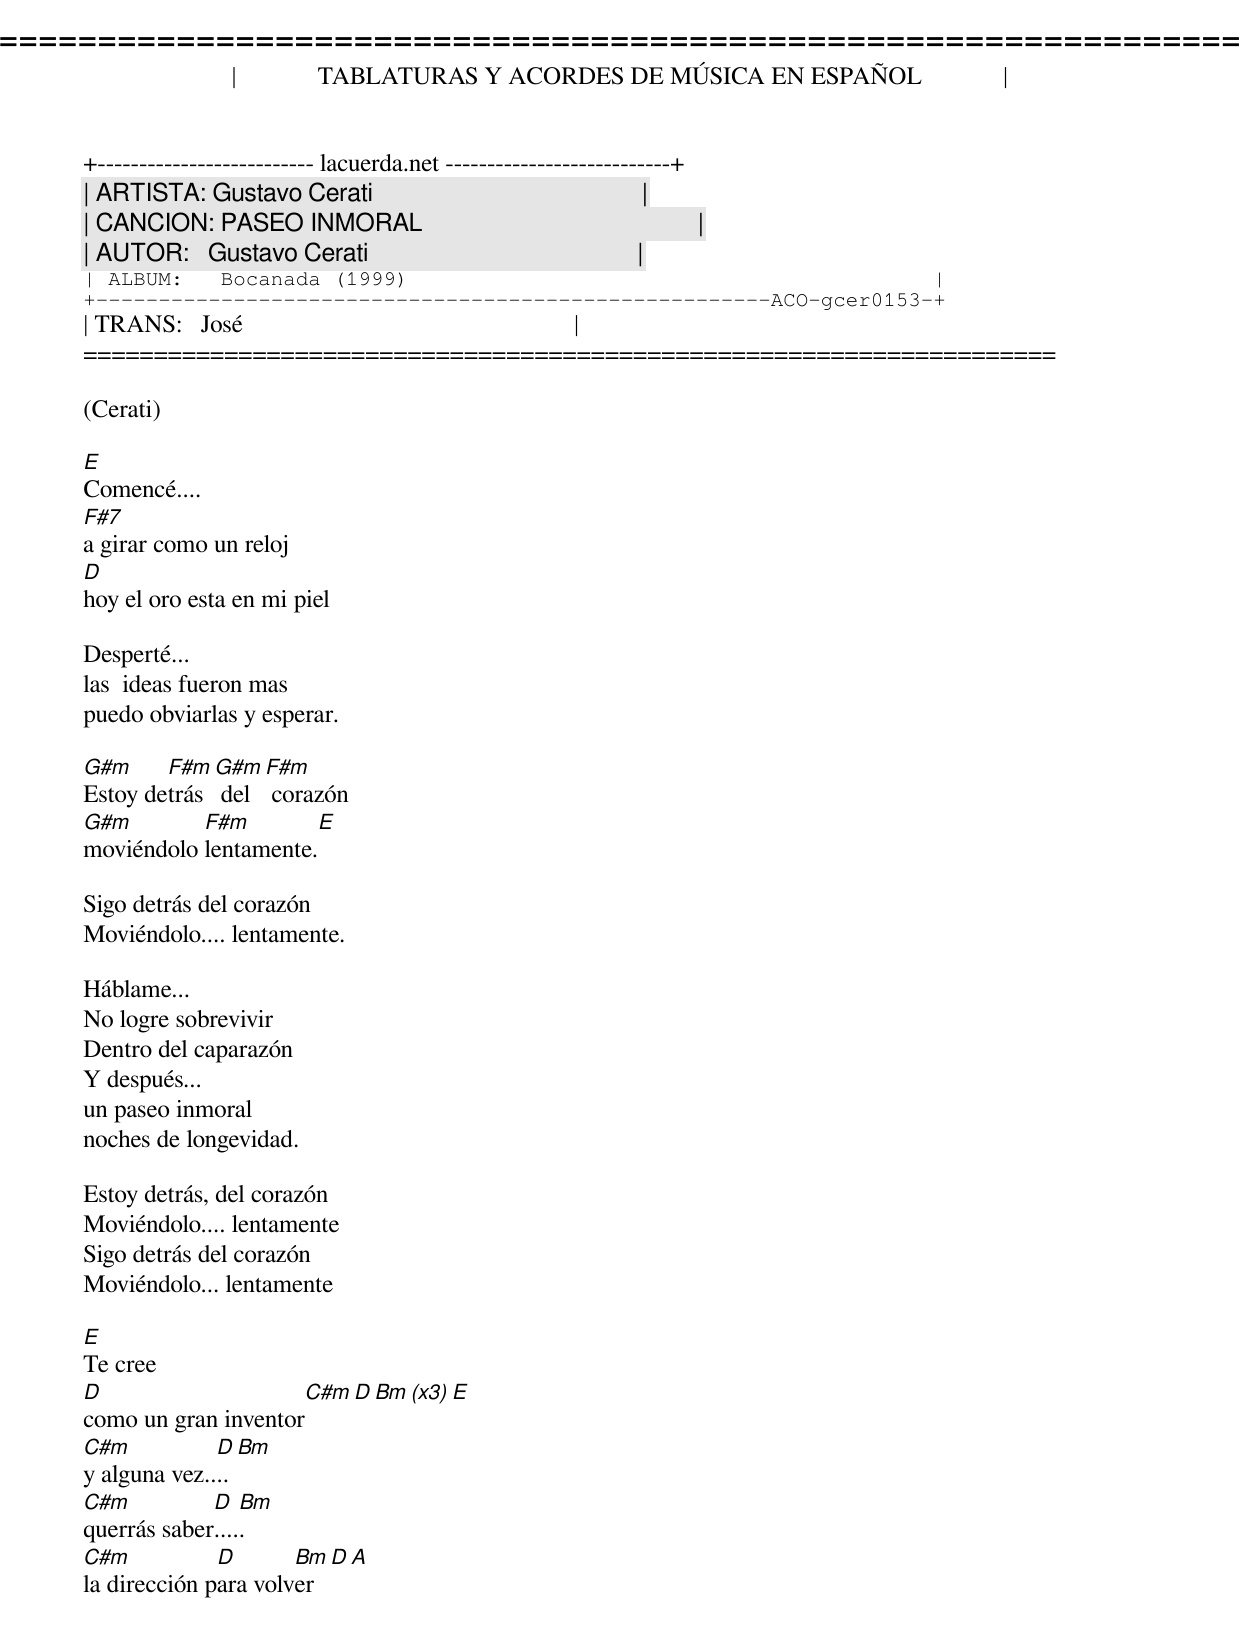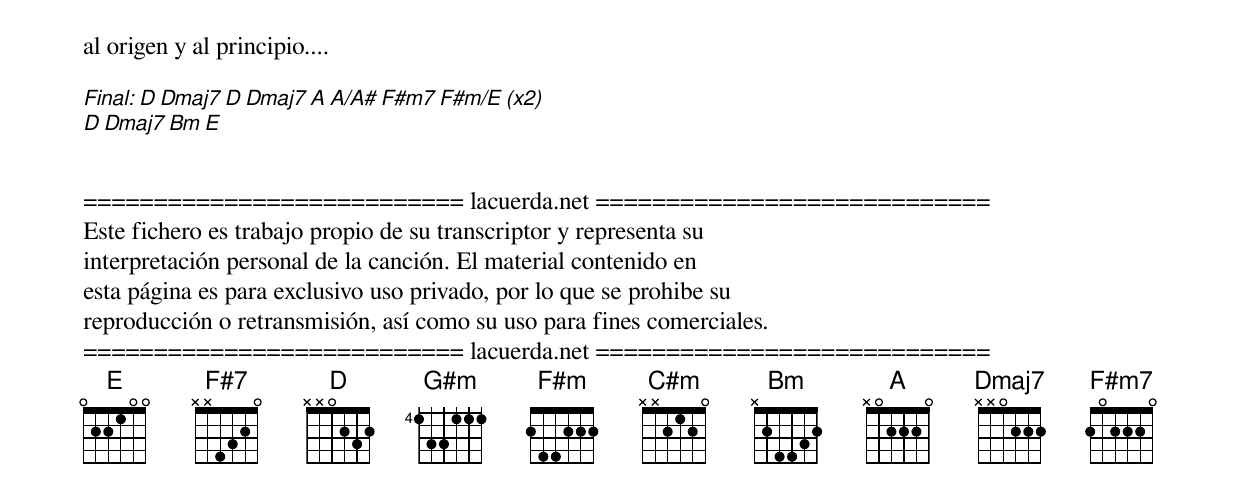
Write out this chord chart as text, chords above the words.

=====================================================================
|             TABLATURAS Y ACORDES DE MÚSICA EN ESPAÑOL             |
+-------------------------- lacuerda.net ---------------------------+
| ARTISTA: Gustavo Cerati                                           |
| CANCION: PASEO INMORAL                                            |
| AUTOR:   Gustavo Cerati                                           |
| ALBUM:   Bocanada (1999)                                          |
+------------------------------------------------------ACO-gcer0153-+
| TRANS:   José                                                     |
=====================================================================

(Cerati)

E
Comencé....
F#7
a girar como un reloj
D
hoy el oro esta en mi piel

Desperté...
las  ideas fueron mas
puedo obviarlas y esperar.

G#m     F#m G#m F#m
Estoy detrás del corazón
G#m        F#m           E
moviéndolo lentamente.

Sigo detrás del corazón
Moviéndolo.... lentamente.

Háblame...
No logre sobrevivir
Dentro del caparazón
Y después...
un paseo inmoral
noches de longevidad.

Estoy detrás, del corazón
Moviéndolo.... lentamente
Sigo detrás del corazón
Moviéndolo... lentamente

E
Te cree
D                     C#m D Bm (x3) E
como un gran inventor
C#m           D  Bm
y alguna vez....
C#m          D   Bm
querrás saber.....
C#m           D       Bm    D  A
la dirección para volver

al origen y al principio....

Final: D Dmaj7 D Dmaj7 A A/A# F#m7 F#m/E (x2)
D Dmaj7 Bm E


=========================== lacuerda.net ============================
Este fichero es trabajo propio de su transcriptor y representa su
interpretación personal de la canción. El material contenido en
esta página es para exclusivo uso privado, por lo que se prohibe su
reproducción o retransmisión, así como su uso para fines comerciales.
=========================== lacuerda.net ============================
